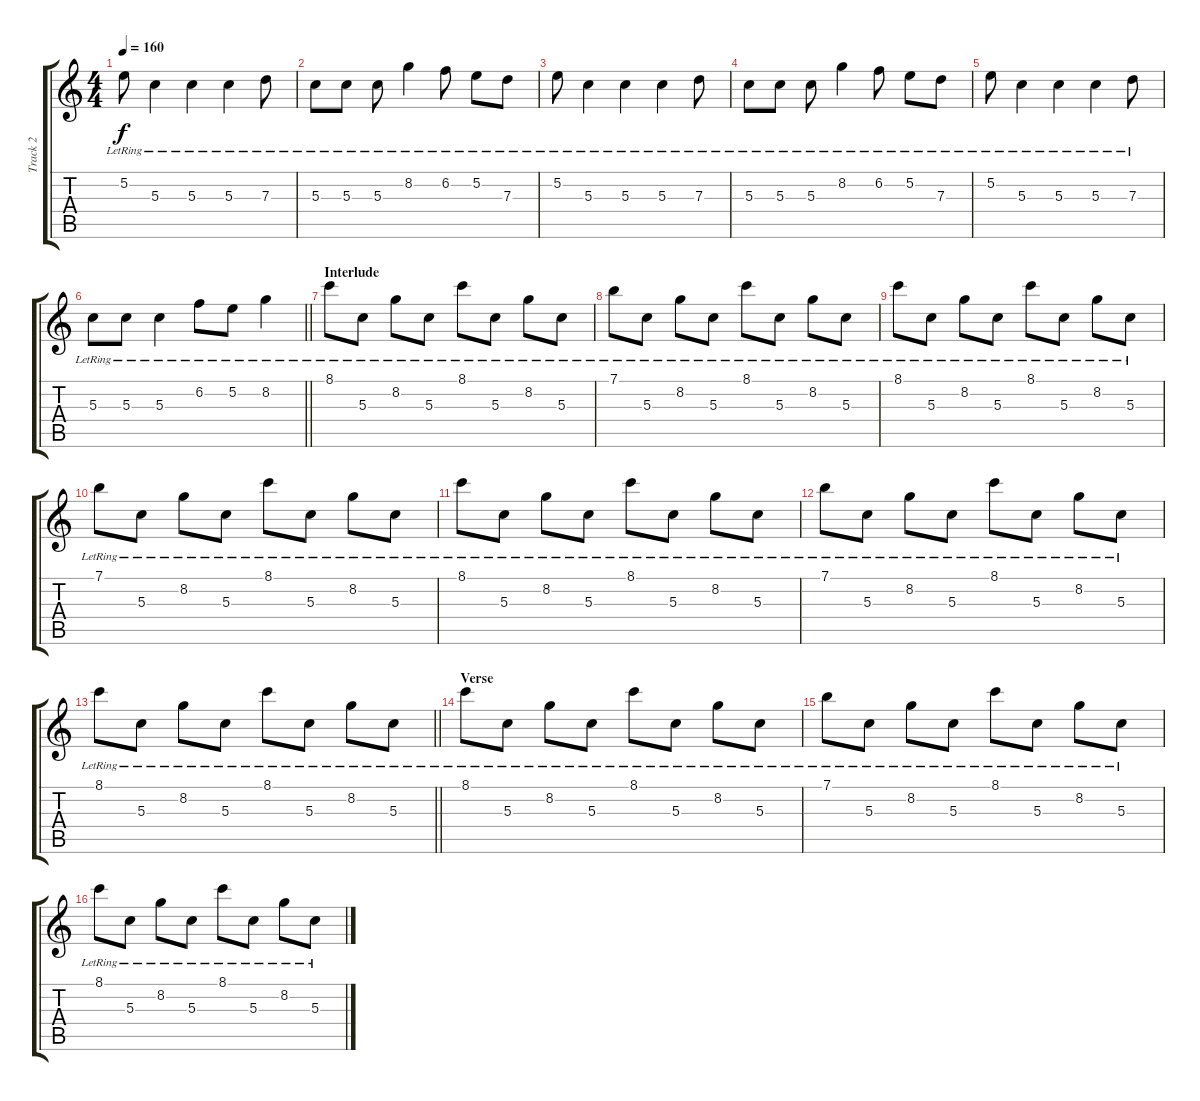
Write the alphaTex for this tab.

\track ("Track 2" "Track 2") {instrument electricguitarjazz}
\staff {score tabs}
\tuning (E4 B3 G3 D3 A2 E2) {hide}
\ts (4 4)
\tempo 160
\clef g2
\ks c
5.2{lr}.8{dy f} 5.3{lr}.4 5.3{lr}.4 5.3{lr}.4 7.3{lr}.8 |
5.3{lr}.8 5.3{lr}.8 5.3{lr}.8 8.2{lr}.4 6.2{lr}.8 5.2{lr}.8 7.3{lr}.8 |
5.2{lr}.8 5.3{lr}.4 5.3{lr}.4 5.3{lr}.4 7.3{lr}.8 |
5.3{lr}.8 5.3{lr}.8 5.3{lr}.8 8.2{lr}.4 6.2{lr}.8 5.2{lr}.8 7.3{lr}.8 |
5.2{lr}.8 5.3{lr}.4 5.3{lr}.4 5.3{lr}.4 7.3{lr}.8 |
\barLineRight lightlight
5.3{lr}.8 5.3{lr}.8 5.3{lr}.4 6.2{lr}.8 5.2{lr}.8 8.2{lr}.4 |
\section ("" "Interlude")
8.1{lr}.8 5.3{lr}.8 8.2{lr}.8 5.3{lr}.8 8.1{lr}.8 5.3{lr}.8 8.2{lr}.8 5.3{lr}.8 |
7.1{lr}.8 5.3{lr}.8 8.2{lr}.8 5.3{lr}.8 8.1{lr}.8 5.3{lr}.8 8.2{lr}.8 5.3{lr}.8 |
8.1{lr}.8 5.3{lr}.8 8.2{lr}.8 5.3{lr}.8 8.1{lr}.8 5.3{lr}.8 8.2{lr}.8 5.3{lr}.8 |
7.1{lr}.8 5.3{lr}.8 8.2{lr}.8 5.3{lr}.8 8.1{lr}.8 5.3{lr}.8 8.2{lr}.8 5.3{lr}.8 |
8.1{lr}.8 5.3{lr}.8 8.2{lr}.8 5.3{lr}.8 8.1{lr}.8 5.3{lr}.8 8.2{lr}.8 5.3{lr}.8 |
7.1{lr}.8 5.3{lr}.8 8.2{lr}.8 5.3{lr}.8 8.1{lr}.8 5.3{lr}.8 8.2{lr}.8 5.3{lr}.8 |
\barLineRight lightlight
8.1{lr}.8 5.3{lr}.8 8.2{lr}.8 5.3{lr}.8 8.1{lr}.8 5.3{lr}.8 8.2{lr}.8 5.3{lr}.8 |
\section ("" "Verse")
8.1{lr}.8 5.3{lr}.8 8.2{lr}.8 5.3{lr}.8 8.1{lr}.8 5.3{lr}.8 8.2{lr}.8 5.3{lr}.8 |
7.1{lr}.8 5.3{lr}.8 8.2{lr}.8 5.3{lr}.8 8.1{lr}.8 5.3{lr}.8 8.2{lr}.8 5.3{lr}.8 |
8.1{lr}.8 5.3{lr}.8 8.2{lr}.8 5.3{lr}.8 8.1{lr}.8 5.3{lr}.8 8.2{lr}.8 5.3{lr}.8
